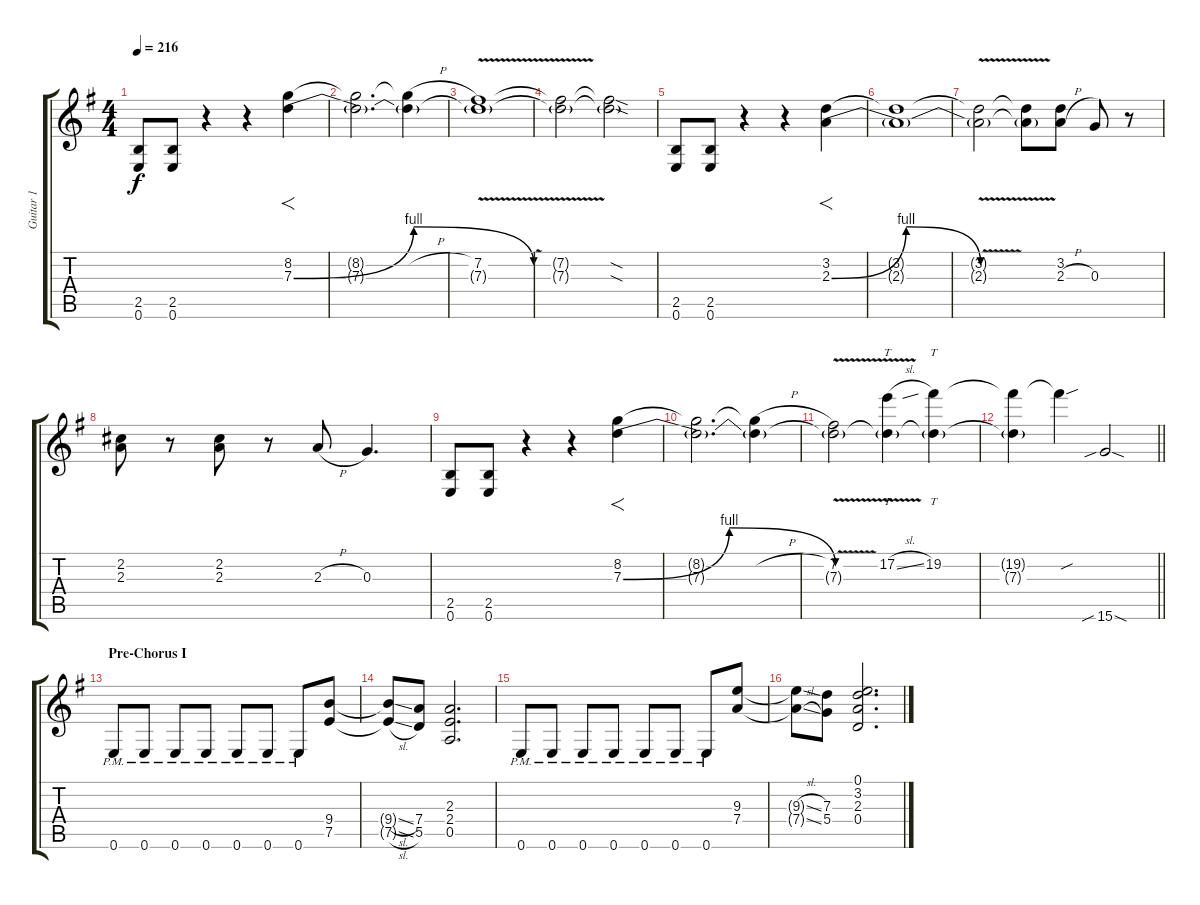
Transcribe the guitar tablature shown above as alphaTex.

\track ("Guitar 1" "Guitar 1") {instrument distortionguitar}
\staff {score tabs}
\tuning (E4 B3 G3 D3 A2 E2) {hide}
\ts (4 4)
\tempo 216
\clef g2
\ks g
(2.5 0.6).8{dy f} (2.5 0.6).8 r.4 r.4 (8.2 7.3{be (bendrelease 0 0 10 4 49 4 60 0)}).4{f} |
(8.2{t} 7.3{t}).2{d} (8.2{h t} 7.3{t}).4 |
(7.2{v} 7.3{v t}).1 |
(7.2{t} 7.3{t}).2 (7.2{sod t} 7.3{sod t}).2 |
(2.5 0.6).8 (2.5 0.6).8 r.4 r.4 (3.2 2.3{be (bendrelease 0 0 10 4 49 4 60 0)}).4{f} |
(3.2{t} 2.3{t}).1 |
(3.2{t} 2.3{v t}).2 (3.2{t} 2.3{t}).8 (3.2 2.3{h}).8 0.3.8 r.8 |
(2.2 2.3).8 r.8 (2.2 2.3).8 r.8 2.3{h}.8 0.3.4{d} |
(2.5 0.6).8 (2.5 0.6).8 r.4 r.4 (8.2 7.3{be (bendrelease 0 0 10 4 49 4 60 0)}).4{f} |
(8.2{t} 7.3{t}).2{d} (8.2{h t} 7.3{t}).4 |
(7.2{v} 7.3{v t}).2 (17.2{sl} 7.3{t}).4{tt} (19.2 7.3{t}).4{tt} |
\barLineRight lightlight
(19.2{t} 7.3{t}).4 19.2{sou t}.4 15.6{sib sod}.2 |
\section ("" "Pre-Chorus I")
0.6{pm}.8 0.6{pm}.8 0.6{pm}.8 0.6{pm}.8 0.6{pm}.8 0.6{pm}.8 0.6{pm}.8 (9.4 7.5).8 |
(9.4{sl t} 7.5{sl t}).8 (7.4 5.5).8 (2.3 2.4 0.5).2{d} |
0.6{pm}.8 0.6{pm}.8 0.6{pm}.8 0.6{pm}.8 0.6{pm}.8 0.6{pm}.8 0.6{pm}.8 (9.3 7.4).8 |
(9.3{sl t} 7.4{sl t}).8 (7.3 5.4).8 (0.1 3.2 2.3 0.4).2{d}
